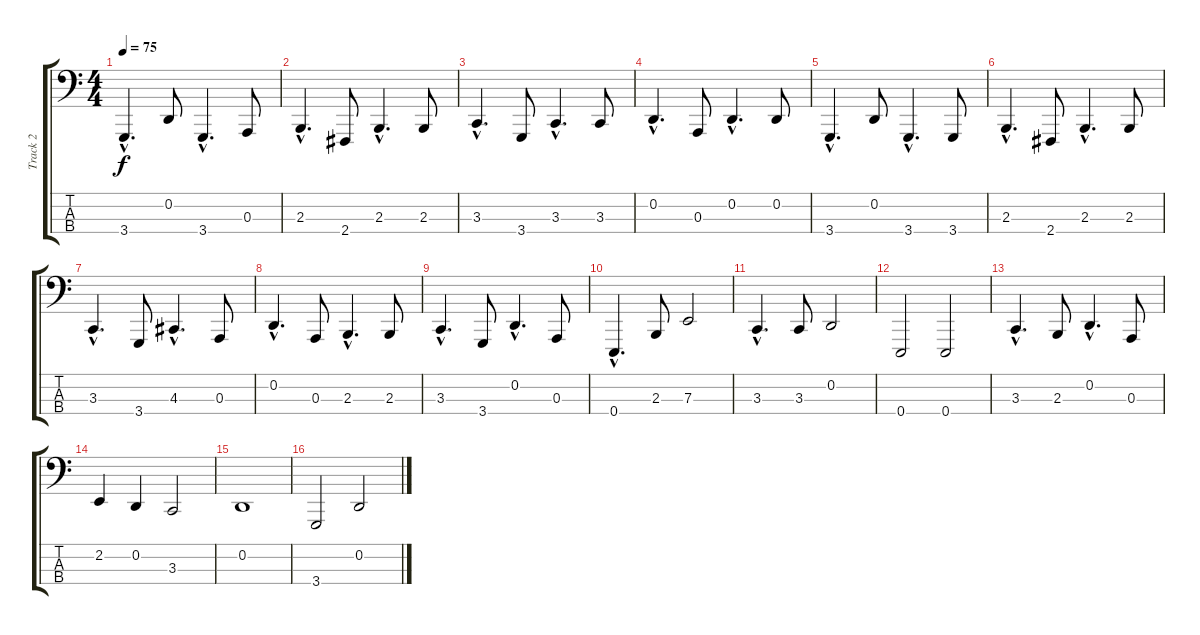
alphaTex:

\track ("Track 2" "Track 2") {instrument electricgrandpiano}
\staff {score tabs}
\tuning (G2 D2 A1 E1) {hide}
\ts (4 4)
\tempo 75
\clef f4
\ks c
3.4{hac}.4{d dy f} 0.2.8 3.4{hac}.4{d} 0.3.8 |
2.3{hac}.4{d} 2.4.8 2.3{hac}.4{d} 2.3.8 |
3.3{hac}.4{d} 3.4.8 3.3{hac}.4{d} 3.3.8 |
0.2{hac}.4{d} 0.3.8 0.2{hac}.4{d} 0.2.8 |
3.4{hac}.4{d} 0.2.8 3.4{hac}.4{d} 3.4.8 |
2.3{hac}.4{d} 2.4.8 2.3{hac}.4{d} 2.3.8 |
3.3{hac}.4{d} 3.4.8 4.3{hac}.4{d} 0.3.8 |
0.2{hac}.4{d} 0.3.8 2.3{hac}.4{d} 2.3.8 |
3.3{hac}.4{d} 3.4.8 0.2{hac}.4{d} 0.3.8 |
0.4{hac}.4{d} 2.3.8 7.3.2 |
3.3{hac}.4{d} 3.3.8 0.2.2 |
0.4.2 0.4.2 |
3.3{hac}.4{d} 2.3.8 0.2{hac}.4{d} 0.3.8 |
2.2.4 0.2.4 3.3.2 |
0.2.1 |
3.4.2 0.2.2
